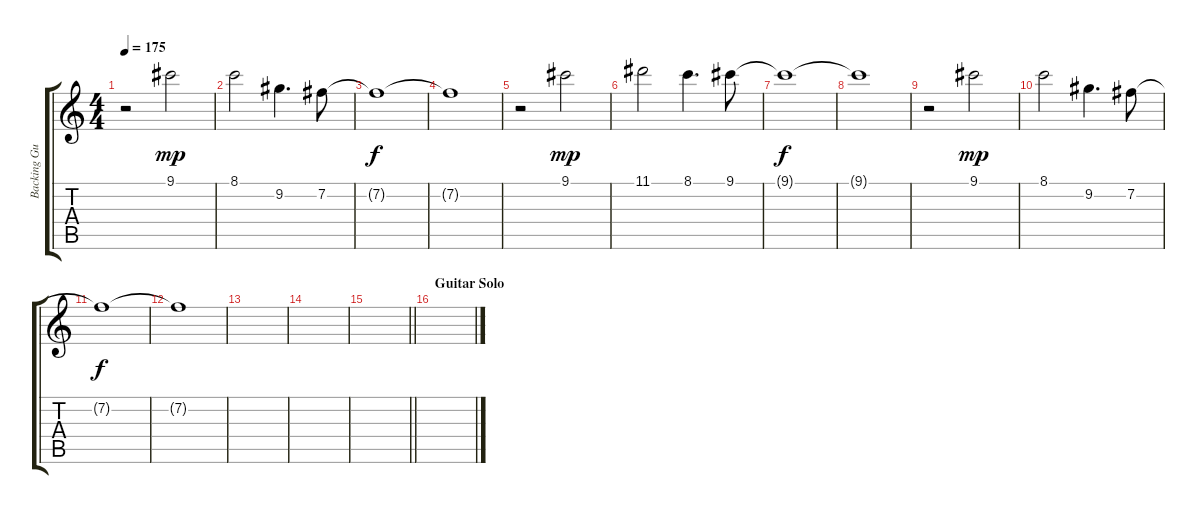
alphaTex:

\track ("Backing Guitar" "Backing Gu") {instrument overdrivenguitar}
\staff {score tabs}
\tuning (E4 B3 G3 D3 A2 E2) {hide}
\ts (4 4)
\tempo 175
\clef g2
\ks c
r.2{dy f} 9.1.2{dy mp} |
8.1.2 9.2.4{d} 7.2.8 |
7.2{t}.1{dy f} |
7.2{t}.1 |
r.2 9.1.2{dy mp} |
11.1.2 8.1.4{d} 9.1.8 |
9.1{t}.1{dy f} |
9.1{t}.1 |
r.2 9.1.2{dy mp} |
8.1.2 9.2.4{d} 7.2.8 |
7.2{t}.1{dy f} |
7.2{t}.1 |
|
|
\barLineRight lightlight
|
\section ("" "Guitar Solo")
